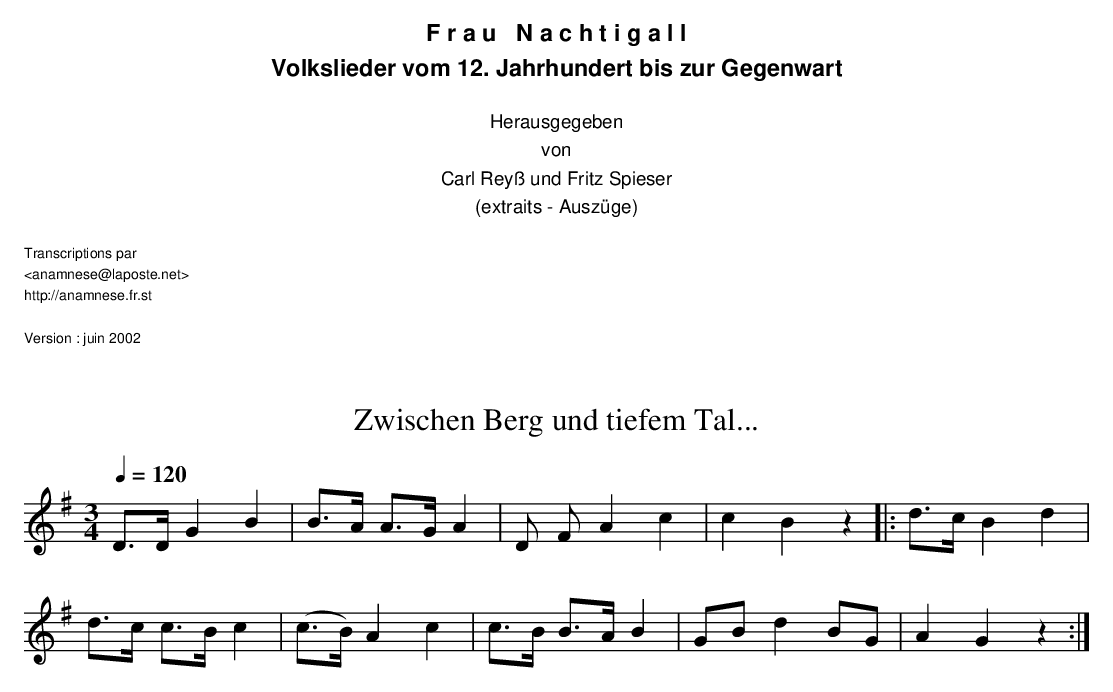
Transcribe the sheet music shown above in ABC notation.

X:1
T:Zwischen Berg und tiefem Tal...
M:3/4
L:1/8
Q:1/4=120
K:G
D>D G2 B2 | B>A A>G A2 | D F A2 c2 | c2B2 z2 |: d>c B2d2 |
d>c c>B c2 | (c>B) A2 c2 | c>B B>A B2 | GB d2 BG | A2G2 z2 :|
